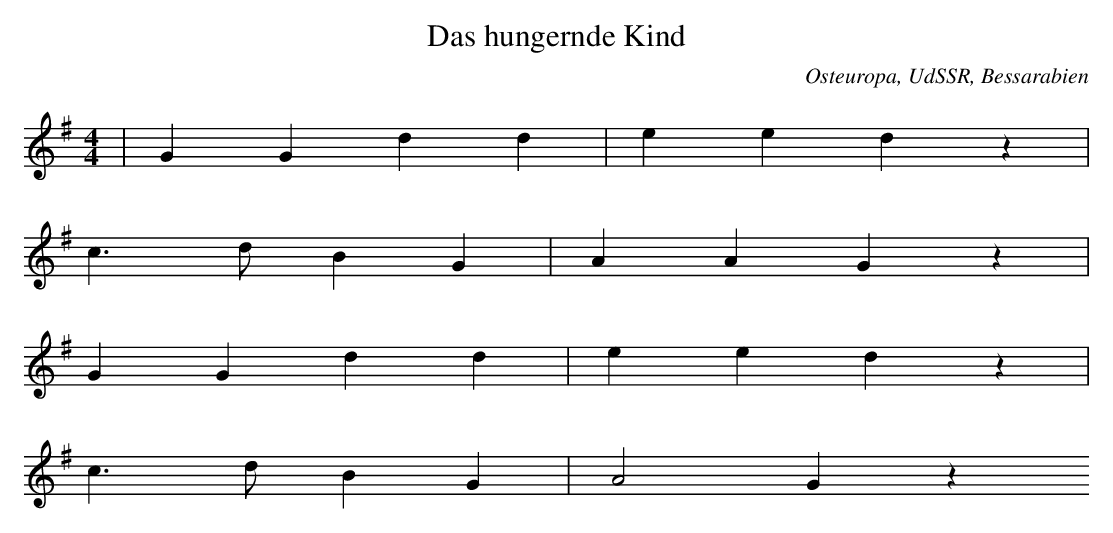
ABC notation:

X:1
T: Das hungernde Kind
O: Osteuropa, UdSSR, Bessarabien
M: 4/4
L: 1/8
K: G
 | G2G2d2d2 | e2e2d2z2 |
c3dB2G2 | A2A2G2z2 |
G2G2d2d2 | e2e2d2z2 |
c3dB2G2 | A4G2z2
